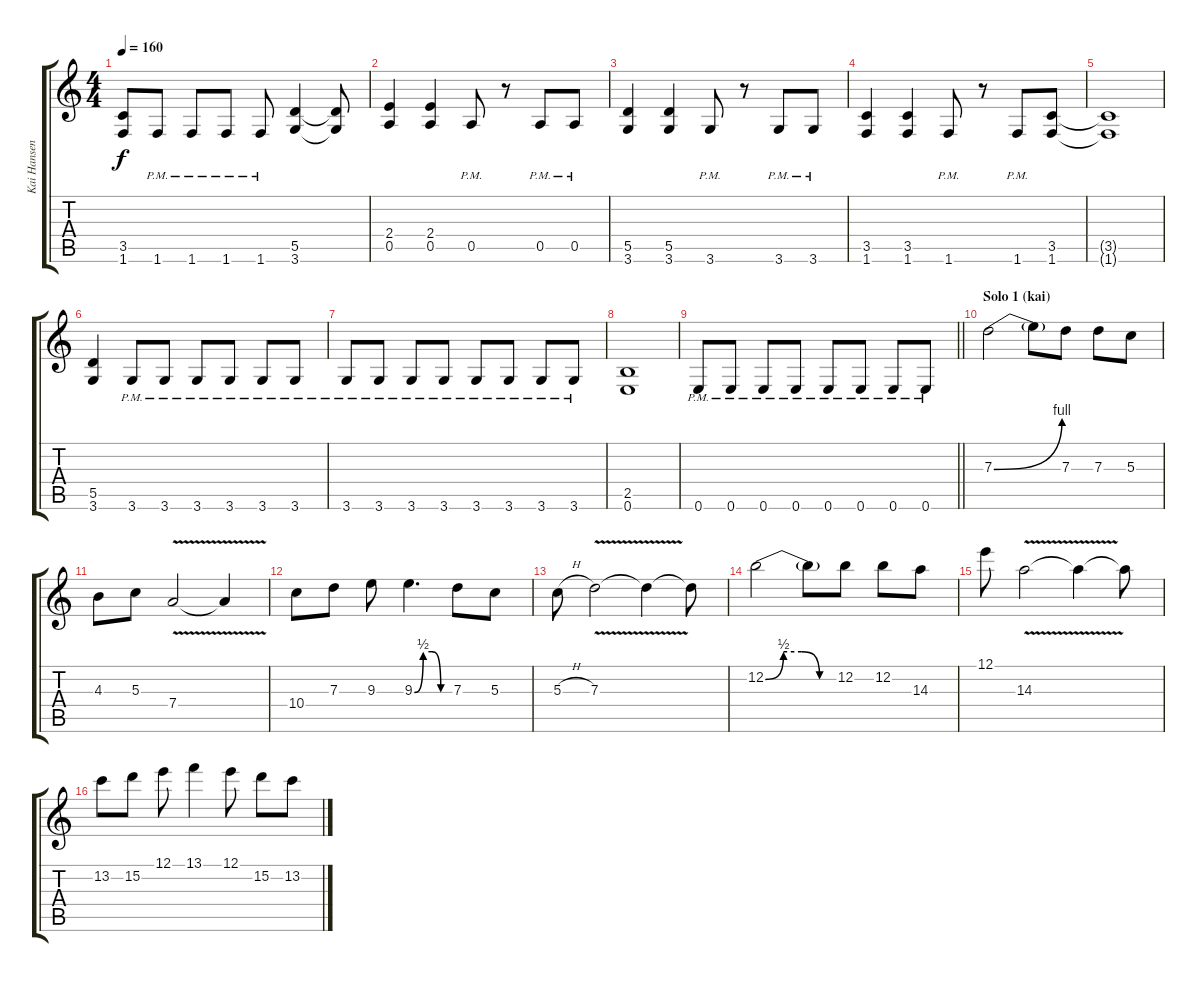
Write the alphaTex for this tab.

\track ("Kai Hansen" "Kai Hansen") {instrument distortionguitar}
\staff {score tabs}
\tuning (E4 B3 G3 D3 A2 E2) {hide}
\ts (4 4)
\tempo 160
\clef g2
\ks c
(3.5 1.6).8{dy f} 1.6{pm}.8 1.6{pm}.8 1.6{pm}.8 1.6{pm}.8 (5.5 3.6).4 (5.5{t} 3.6{t}).8 |
(2.4 0.5).4 (2.4 0.5).4 0.5{pm}.8 r.8 0.5{pm}.8 0.5{pm}.8 |
(5.5 3.6).4 (5.5 3.6).4 3.6{pm}.8 r.8 3.6{pm}.8 3.6{pm}.8 |
(3.5 1.6).4 (3.5 1.6).4 1.6{pm}.8 r.8 1.6{pm}.8 (3.5 1.6).8 |
(3.5{t} 1.6{t}).1 |
(5.5 3.6).4 3.6{pm}.8 3.6{pm}.8 3.6{pm}.8 3.6{pm}.8 3.6{pm}.8 3.6{pm}.8 |
3.6{pm}.8 3.6{pm}.8 3.6{pm}.8 3.6{pm}.8 3.6{pm}.8 3.6{pm}.8 3.6{pm}.8 3.6{pm}.8 |
(2.5 0.6).1 |
\barLineRight lightlight
0.6{pm}.8 0.6{pm}.8 0.6{pm}.8 0.6{pm}.8 0.6{pm}.8 0.6{pm}.8 0.6{pm}.8 0.6{pm}.8 |
\section ("" "Solo 1 (kai)")
7.3{be (bend 0 0 60 4)}.2 7.3{t}.8 7.3.8 7.3.8 5.3.8 |
4.3.8 5.3.8 7.4{v}.2 7.4{t}.4 |
10.4.8 7.3.8 9.3.8 9.3{be (custom 0 0 15 2 30 2 45 0 60 0)}.4{d} 7.3.8 5.3.8 |
5.3{h}.8 7.3{v}.2 7.3{t}.4 7.3{t}.8 |
12.2{be (custom 0 0 15 2 30 2 45 0 60 0)}.2 12.2{t}.8 12.2.8 12.2.8 14.3.8 |
12.1.8 14.3{v}.2 14.3{t}.4 14.3{t}.8 |
13.2.8 15.2.8 12.1.8 13.1.4 12.1.8 15.2.8 13.2.8
